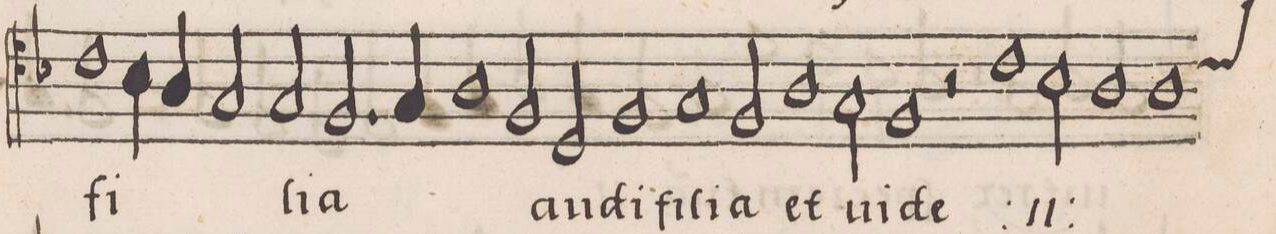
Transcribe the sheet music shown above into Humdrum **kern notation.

**kern	**text
*I"ALTVS	*
*clefC4	*
*k[b-]	*
*met(C)	*
*M2/1	*
1c\	fi-
=48-	=48-
4B-\	.
4A/	.
2G/	.
2G/	-li-
=49-	=49-
2.F/	-a
4G/	.
1A	.
=50-	=50-
2F/	au
2D/	di
1F	fi-
=51-	=51-
1G	-li-
2F/	-a
1A\	et
=52-	=52-
2G\	ui-
1F	-de
=53-	=53-
2r	.
*	*ij
1c	et
2B-\	.
=54-	=54-
1A	.
*custos:c	*
1A	ui-
=55-	=55-
*-	*-
